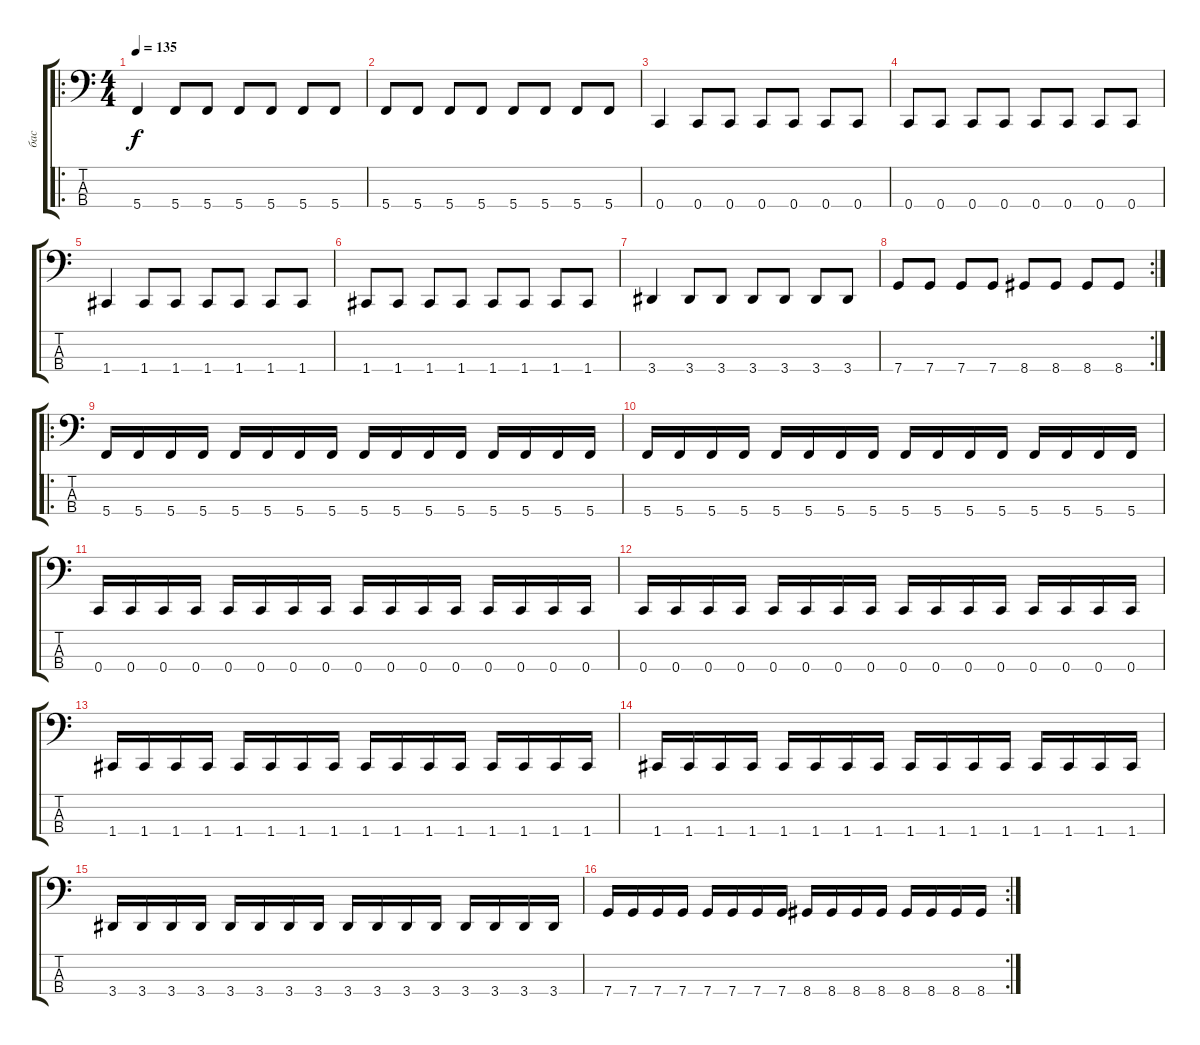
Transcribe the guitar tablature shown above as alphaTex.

\track ("бас" "бас") {instrument electricbassfinger}
\staff {score tabs}
\tuning (F2 C2 G1 C1) {hide}
\ro
\ts (4 4)
\tempo 135
\clef f4
\ks c
5.4.4{dy f} 5.4.8 5.4.8 5.4.8 5.4.8 5.4.8 5.4.8 |
5.4.8 5.4.8 5.4.8 5.4.8 5.4.8 5.4.8 5.4.8 5.4.8 |
0.4.4 0.4.8 0.4.8 0.4.8 0.4.8 0.4.8 0.4.8 |
0.4.8 0.4.8 0.4.8 0.4.8 0.4.8 0.4.8 0.4.8 0.4.8 |
1.4.4 1.4.8 1.4.8 1.4.8 1.4.8 1.4.8 1.4.8 |
1.4.8 1.4.8 1.4.8 1.4.8 1.4.8 1.4.8 1.4.8 1.4.8 |
3.4.4 3.4.8 3.4.8 3.4.8 3.4.8 3.4.8 3.4.8 |
\rc 2
7.4.8 7.4.8 7.4.8 7.4.8 8.4.8 8.4.8 8.4.8 8.4.8 |
\ro
5.4.16 5.4.16 5.4.16 5.4.16 5.4.16 5.4.16 5.4.16 5.4.16 5.4.16 5.4.16 5.4.16 5.4.16 5.4.16 5.4.16 5.4.16 5.4.16 |
5.4.16 5.4.16 5.4.16 5.4.16 5.4.16 5.4.16 5.4.16 5.4.16 5.4.16 5.4.16 5.4.16 5.4.16 5.4.16 5.4.16 5.4.16 5.4.16 |
0.4.16 0.4.16 0.4.16 0.4.16 0.4.16 0.4.16 0.4.16 0.4.16 0.4.16 0.4.16 0.4.16 0.4.16 0.4.16 0.4.16 0.4.16 0.4.16 |
0.4.16 0.4.16 0.4.16 0.4.16 0.4.16 0.4.16 0.4.16 0.4.16 0.4.16 0.4.16 0.4.16 0.4.16 0.4.16 0.4.16 0.4.16 0.4.16 |
1.4.16 1.4.16 1.4.16 1.4.16 1.4.16 1.4.16 1.4.16 1.4.16 1.4.16 1.4.16 1.4.16 1.4.16 1.4.16 1.4.16 1.4.16 1.4.16 |
1.4.16 1.4.16 1.4.16 1.4.16 1.4.16 1.4.16 1.4.16 1.4.16 1.4.16 1.4.16 1.4.16 1.4.16 1.4.16 1.4.16 1.4.16 1.4.16 |
3.4.16 3.4.16 3.4.16 3.4.16 3.4.16 3.4.16 3.4.16 3.4.16 3.4.16 3.4.16 3.4.16 3.4.16 3.4.16 3.4.16 3.4.16 3.4.16 |
\rc 2
7.4.16 7.4.16 7.4.16 7.4.16 7.4.16 7.4.16 7.4.16 7.4.16 8.4.16 8.4.16 8.4.16 8.4.16 8.4.16 8.4.16 8.4.16 8.4.16
